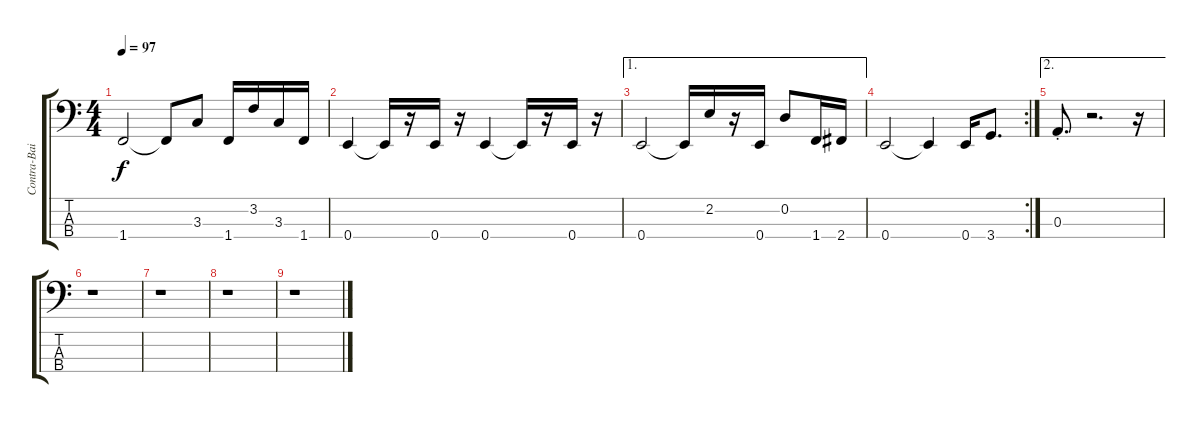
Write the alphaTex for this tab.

\track ("Contra-Baixo" "Contra-Bai") {instrument fretlessbass}
\staff {score tabs}
\tuning (G2 D2 A1 E1) {hide}
\ts (4 4)
\tempo 97
\clef f4
\ks c
1.4.2{dy f} 1.4{t}.8 3.3.8 1.4.16 3.2.16 3.3.16 1.4.16 |
0.4.4 0.4{t}.16 r.16 0.4.16 r.16 0.4.4 0.4{t}.16 r.16 0.4.16 r.16 |
\ae 1
0.4.2 0.4{t}.16 2.2.16 r.16 0.4.16 0.2.8 1.4.16 2.4.16 |
\rc 2
0.4.2 0.4{t}.4 0.4.16 3.4.8{d} |
\ae 2
0.3{st}.8{d} r.2{d} r.16 |
r.1 |
r.1 |
r.1 |
r.1
